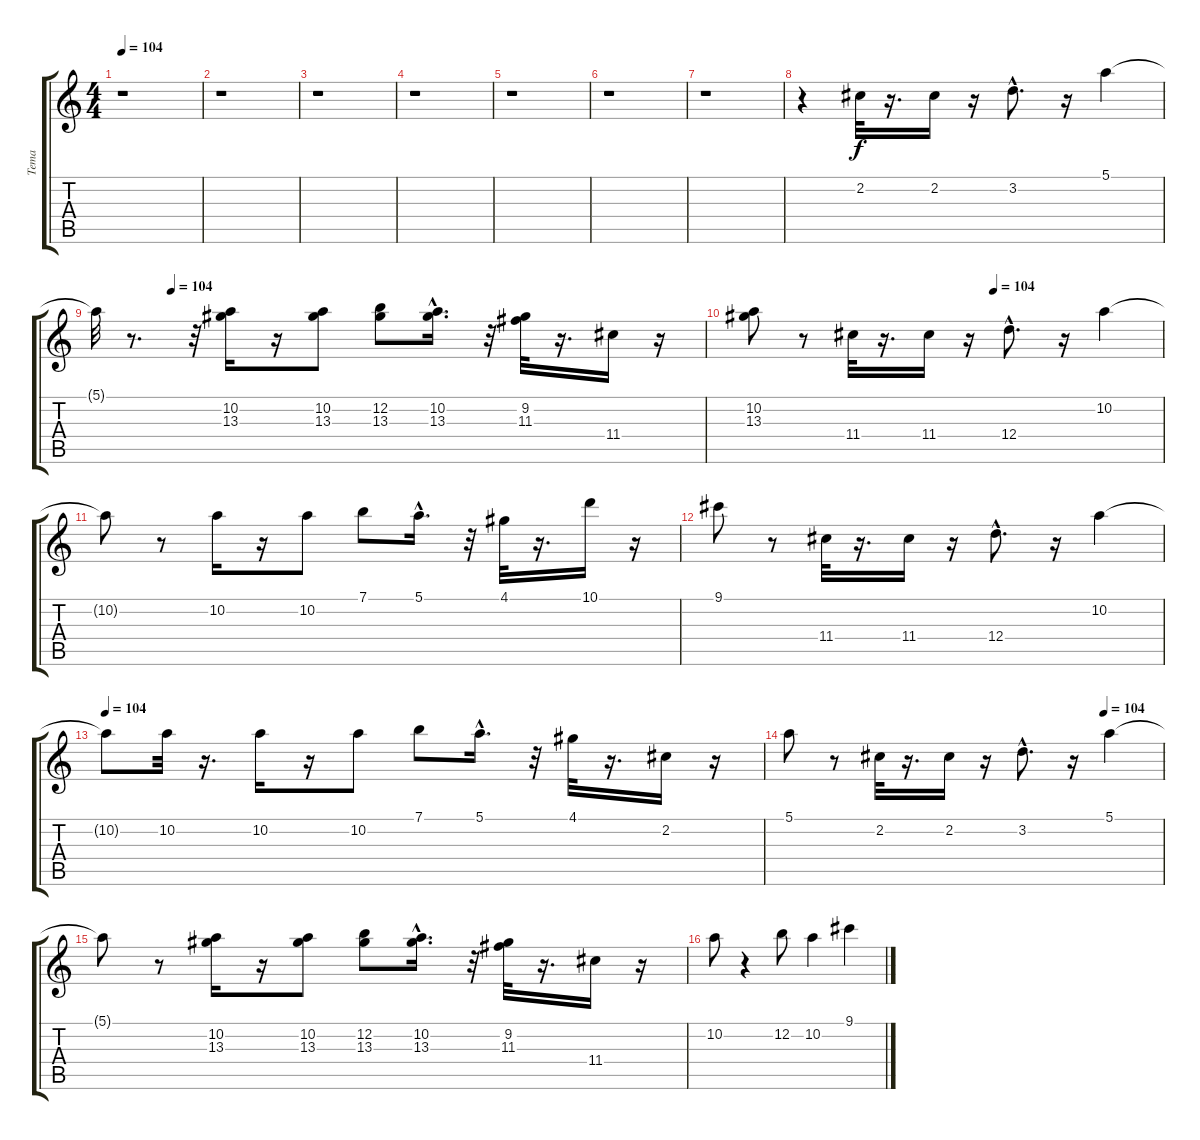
\track ("Tema" "Tema") {instrument acousticguitarnylon}
\staff {score tabs}
\tuning (E4 B3 G3 D3 A2 E2) {hide}
\ts (4 4)
\tempo 104
\clef g2
\ks c
r.1{dy f} |
r.1 |
r.1 |
r.1 |
r.1 |
r.1 |
r.1 |
r.4 2.2.32 r.16{d} 2.2.16 r.16 3.2{hac}.8{d} r.16 5.1.4 |
\tempo (104 0.125)
5.1{t}.32 r.8{d} r.32 (10.2 13.3).16 r.16 (10.2 13.3).8 (12.2 13.3).8 (10.2{hac} 13.3{hac}).16{d} r.32 (9.2 11.3).32 r.16{d} 11.4.16 r.16 |
\tempo (104 0.59375)
(10.2 13.3).8 r.8 11.4.32 r.16{d} 11.4.16 r.16 12.4{hac}.8{d} r.16 10.2.4 |
10.2{t}.8 r.8 10.2.16 r.16 10.2.8 7.1.8 5.1{hac}.16{d} r.32 4.1.32 r.16{d} 10.1.16 r.16 |
9.1.8 r.8 11.4.32 r.16{d} 11.4.16 r.16 12.4{hac}.8{d} r.16 10.2.4 |
\tempo 104
10.2{t}.8 10.2.32 r.16{d} 10.2.16 r.16 10.2.8 7.1.8 5.1{hac}.16{d} r.32 4.1.32 r.16{d} 2.2.16 r.16 |
\tempo (104 0.84375)
5.1.8 r.8 2.2.32 r.16{d} 2.2.16 r.16 3.2{hac}.8{d} r.16 5.1.4 |
5.1{t}.8 r.8 (10.2 13.3).16 r.16 (10.2 13.3).8 (12.2 13.3).8 (10.2{hac} 13.3{hac}).16{d} r.32 (9.2 11.3).32 r.16{d} 11.4.16 r.16 |
10.2.8 r.4 12.2.8 10.2.4 9.1.4
